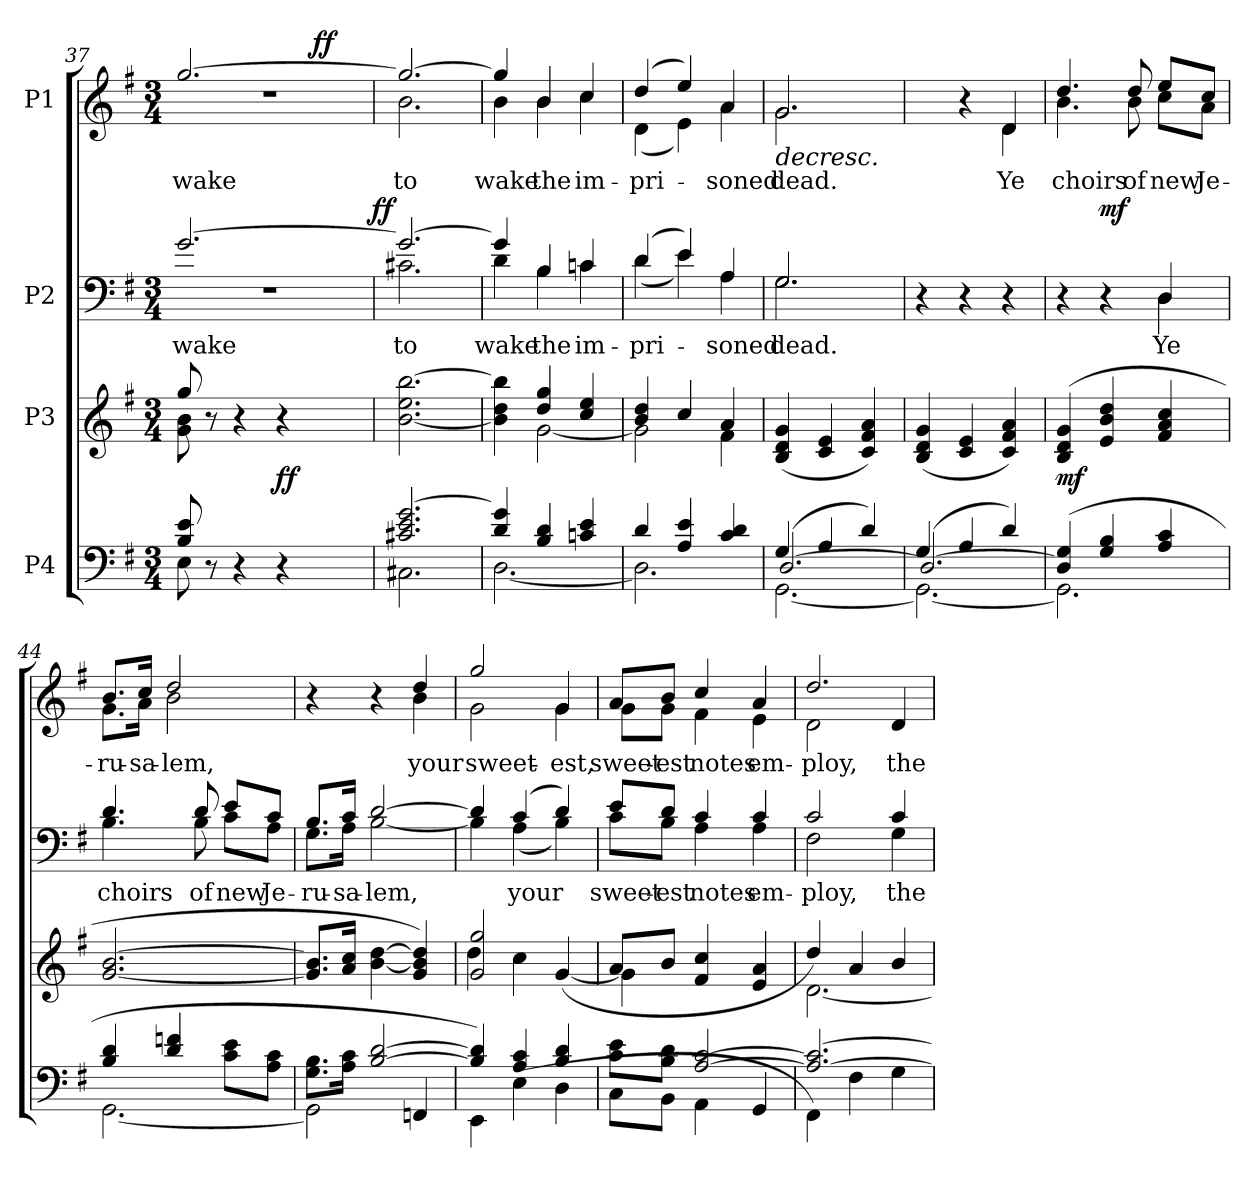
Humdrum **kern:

**kern	**kern	**dynam	**kern	**text	**dynam	**kern	**text	**dynam
*part4	*part3	*part3	*part2	*part2	*part2	*part1	*part1	*part1
*staff4	*staff3	*staff3	*staff2	*staff2	*staff2	*staff1	*staff1	*staff1
*I"P4	*I"P3	*	*I"P2	*	*	*I"P1	*	*
*clefF4	*clefG2	*	*clefF4	*	*	*clefG2	*	*
*k[f#]	*k[f#]	*	*k[f#]	*	*	*k[f#]	*	*
*G:	*G:	*	*G:	*	*	*G:	*	*
*M3/4	*M3/4	*	*M3/4	*	*	*M3/4	*	*
=37	=37	=37	=37	=37	=37	=37	=37	=37
*^	*^	*	*	*	*	*	*	*
*	*	*	*	*	*^	*	*	*	*	*
!	!	!	!	!	!	!LO:N:vis=1	!LO:LY:a:color=#000000	!	!	!	!
*	*	*	*	*	*	*	*	*	*^	*	*
!	!	!	!	!	!	!	!	!	!	!LO:N:vis=1	!LO:LY:a:color=#000000	!
*	*	*	*	*	*	*^	*	*	*	*^	*	*
8Bi/ 8ei	8Ei\	8ggi/	8gi\ 8bi	.	[2.gi/	2.r	2ryy	wake	.	[2.ggi/	2.r	2ryy	wake	.
8r	2ryy	8r	2ryy	.	.	.	.	.	.	.	.	.	.	.
4r	.	4r	.	.	.	.	.	.	.	.	.	.	.	.
4r	.	4r	.	ff	.	.	8ryy	.	.	.	.	16ryy	.	.
.	.	.	.	.	.	.	.	.	.	.	.	32ryy	.	.
.	.	.	.	.	.	.	.	.	.	.	.	128.ryy	.	.
.	.	.	.	.	.	.	.	.	.	.	.	8ryy	.	ff
.	8ryy	.	8ryy	.	.	.	16ryy	.	.	.	.	.	.	.
.	.	.	.	.	.	.	32ryy	.	.	.	.	.	.	.
.	.	.	.	.	.	.	64ryy	.	.	.	.	.	.	.
.	.	.	.	.	.	.	.	.	.	.	.	64ryy	.	.
.	.	.	.	.	.	.	128...ryy	.	.	.	.	.	.	.
.	.	.	.	.	.	.	.	.	.	.	.	256ryy	.	.
.	.	.	.	.	.	.	1024ryy	.	ff	.	.	.	.	.
*	*	*v	*v	*	*	*	*	*	*	*v	*v	*v	*	*
*	*	*	*	*	*v	*v	*	*	*	*	*
=38	=38	=38	=38	=38	=38	=38	=38	=38	=38	=38
*	*	*^	*	*	*^	*	*	*^	*	*
*	*	*	*	*	*	*	*	*	*	*	*^	*	*
!	!	!	!	!	!	!	!	!LO:LY:b:color=#000000	!	!	!	!	!	!
*	*	*v	*v	*	*	*	*	*	*	*	*v	*v	*	*
*	*	*	*	*	*v	*v	*	*	*	*	*	*
*	*	*^	*	*	*^	*	*	*	*^	*	*
!	!	!	!	!	!	!	!	!	!	!	!	!	!LO:LY:b:color=#000000	!
*	*	*v	*v	*	*	*	*	*	*	*	*v	*v	*	*
*	*	*	*	*	*v	*v	*	*	*	*	*	*
2.c#Xi/ 2.ei [2.gi	2.C#Xi\	[2.bi\ 2.eei [2.bbi	.	2.gi/_	2.c#Xi\	to	.	2.ggi/_	2.bi\	to	.
=39	=39	=39	=39	=39	=39	=39	=39	=39	=39	=39	=39
*	*	*^	*	*	*	*	*	*	*	*	*
!	!	!	!	!	!	!	!LO:LY:b:color=#000000	!	!	!	!	!
!	!	!	!	!	!	!	!	!	!	!	!LO:LY:b:color=#000000	!
4di/ 4gi]	[2.Di\	4bi\] 4ddi 4bbi]	4ryy	.	4gi/]	4di\	wake	.	4ggi/]	4bi\	wake	.
!	!	!	!	!	!	!	!LO:LY:a:color=#000000	!	!	!	!	!
!	!	!	!	!	!	!	!LO:LY:b:color=#000000	!	!	!	!	!
!	!	!	!	!	!	!	!	!	!	!	!LO:LY:a:color=#000000	!
!	!	!	!	!	!	!	!	!	!	!	!LO:LY:b:color=#000000	!
4Bi/ 4di	.	4ddi/ 4ggi	[2gi\	.	4Bi/	4Bi\	the	.	4bi/	4bi\	the	.
!	!	!	!	!	!	!	!LO:LY:a:color=#000000	!	!	!	!	!
!	!	!	!	!	!	!	!LO:LY:b:color=#000000	!	!	!	!	!
!	!	!	!	!	!	!	!	!	!	!	!LO:LY:a:color=#000000	!
!	!	!	!	!	!	!	!	!	!	!	!LO:LY:b:color=#000000	!
4cni/ 4ei	.	4cci/ 4eei	.	.	4ci/	4cni\	im-	.	4cci/	4cci\	im-	.
=40	=40	=40	=40	=40	=40	=40	=40	=40	=40	=40	=40	=40
!	!	!	!	!	!	!	!LO:LY:a:color=#000000	!	!	!	!	!
!	!	!	!	!	!	!	!LO:LY:b:color=#000000	!	!	!	!	!
!	!	!	!	!	!	!	!	!	!	!	!LO:LY:a:color=#000000	!
!	!	!	!	!	!	!	!	!	!	!	!LO:LY:b:color=#000000	!
4di/	2.Di\]	4bi/ 4ddi	2gi\]	.	(4di/	(4di\	-pri-	.	(4ddi/	(4di\	-pri-	.
4Ai/ 4ei	.	4cci/	.	.	4ei/)	4ei\)	.	.	4eei/)	4ei\)	.	.
!	!	!	!	!	!	!	!LO:LY:a:color=#000000	!	!	!	!	!
!	!	!	!	!	!	!	!LO:LY:b:color=#000000	!	!	!	!	!
!	!	!	!	!	!	!	!	!	!	!	!LO:LY:a:color=#000000	!
!	!	!	!	!	!	!	!	!	!	!	!LO:LY:b:color=#000000	!
4ci/ 4di	.	4ai/	4f#i\	.	4Ai/	4Ai\	-soned	.	4ai/	4ai\	-soned	.
*	*	*v	*v	*	*	*	*	*	*	*	*	*
=41	=41	=41	=41	=41	=41	=41	=41	=41	=41	=41	=41
*	*^	*	*	*	*	*	*	*	*	*	*
*	*	*	*^	*	*	*	*	*	*	*	*	*
!	!	!	!	!	!	!	!	!LO:LY:a:color=#000000	!	!	!	!	!
*	*	*	*v	*v	*	*	*	*	*	*	*	*	*
*	*	*	*^	*	*	*	*	*	*	*	*	*
!	!	!	!	!	!	!	!	!LO:LY:b:color=#000000	!	!	!	!	!
*	*	*	*v	*v	*	*	*	*	*	*	*	*	*
*	*	*	*^	*	*	*	*	*	*	*	*	*
!	!	!	!	!	!	!	!	!	!	!	!	!LO:LY:a:color=#000000	!
*	*	*	*v	*v	*	*	*	*	*	*	*	*	*
*	*	*	*^	*	*	*	*	*	*	*	*	*
!	!	!	!	!	!	!	!	!	!	!	!	!LO:LY:b:color=#000000	!LO:HP:b
*	*	*	*v	*v	*	*	*	*	*	*	*	*	*
(4Gi/	[2.GGi\	[2.Di/	(4Bi/ 4di 4gi	.	2.Gi/	2.Gi\	dead.	.	2.gi/	2.gi\	dead.	>
4Ai/	.	.	4ci/ 4ei	.	.	.	.	.	.	.	.	.
4di/)	.	.	4ci/ 4f#i 4ai)	.	.	.	.	.	.	.	.	.
*	*	*	*	*	*v	*v	*	*	*	*	*	*
=42	=42	=42	=42	=42	=42	=42	=42	=42	=42	=42	=42
(4Gi/	2.GGi\_	2.Di/_	(4Bi/ 4di 4gi	.	4r	.	.	4ryy	2ryy	.	.
4Ai/	.	.	4ci/ 4ei	.	4r	.	.	4r	.	.	mf mf
!	!	!	!	!	!	!	!	!	!	!LO:LY:a:color=#000000	!
!	!	!	!	!	!	!	!	!	!	!LO:LY:b:color=#000000	!
4di/)	.	.	4ci/ 4f#i 4ai)	.	4r	.	.	4di/	4di\	Ye	.
*v	*v	*v	*	*	*	*	*	*v	*v	*	*
.	.	.	.	.	.	.	.	]
=43	=43	=43	=43	=43	=43	=43	=43	=43
*^	*	*	*^	*	*	*	*	*
!	!	!	!	!	!	!	!	!	!LO:LY:a:color=#000000	!
*	*	*	*	*	*	*	*	*^	*	*
!	!	!	!	!	!	!	!	!	!	!LO:LY:b:color=#000000	!
(4Di/] 4Gi	2.GGi\]	(4Bi/ 4di 4gi	mf	4r	2ryy	.	.	4.ddi/	4.bi\	choirs	.
4Gi/ 4Bi	.	4ei/ 4bi 4ddi	.	4r	.	.	mf	.	.	.	.
!	!	!	!	!	!	!	!	!	!	!LO:LY:a:color=#000000	!
!	!	!	!	!	!	!	!	!	!	!LO:LY:b:color=#000000	!
.	.	.	.	.	.	.	.	8ddi/	8bi\	of	.
!	!	!	!	!	!	!LO:LY:b:color=#000000	!	!	!	!	!
!	!	!	!	!	!	!	!	!	!	!LO:LY:a:color=#000000	!
!	!	!	!	!	!	!	!	!	!	!LO:LY:b:color=#000000	!
4Ai/ 4ci	.	4f#i/ 4ai 4cci	.	4Di/	4Di\	Ye	.	8eei/L	8cci\L	new	.
!	!	!	!	!	!	!	!	!	!	!LO:LY:a:color=#000000	!
!	!	!	!	!	!	!	!	!	!	!LO:LY:b:color=#000000	!
.	.	.	.	.	.	.	.	8cci/J	8ai\J	Je-	.
!!LO:LB:g=z	!!
=44	=44	=44	=44	=44	=44	=44	=44	=44	=44	=44	=44
!	!	!	!	!	!	!LO:LY:b:color=#000000	!	!	!	!	!
!	!	!	!	!	!	!	!	!	!	!LO:LY:a:color=#000000	!
!	!	!	!	!	!	!	!	!	!	!LO:LY:b:color=#000000	!
4Bi/ 4di	[2.GGi\	[2.gi/ [2.bi	.	4.di/	4.Bi\	choirs	.	8.bi/L	8.gi\L	-ru-	.
!	!	!	!	!	!	!	!	!	!	!LO:LY:a:color=#000000	!
!	!	!	!	!	!	!	!	!	!	!LO:LY:b:color=#000000	!
.	.	.	.	.	.	.	.	16cci/Jk	16ai\Jk	-sa-	.
!	!	!	!	!	!	!	!	!	!	!LO:LY:a:color=#000000	!
!	!	!	!	!	!	!	!	!	!	!LO:LY:b:color=#000000	!
4di/ 4fni	.	.	.	.	.	.	.	2ddi/	2bi\	-lem,	.
!	!	!	!	!	!	!LO:LY:b:color=#000000	!	!	!	!	!
.	.	.	.	8di/	8Bi\	of	.	.	.	.	.
!	!	!	!	!	!	!LO:LY:b:color=#000000	!	!	!	!	!
8ci\ 8ei\L	.	.	.	8ei/L	8ci\L	new	.	.	.	.	.
!	!	!	!	!	!	!LO:LY:b:color=#000000	!	!	!	!	!
8Ai\ 8ci\J	.	.	.	8ci/J	8Ai\J	Je-	.	.	.	.	.
=45	=45	=45	=45	=45	=45	=45	=45	=45	=45	=45	=45
!	!	!	!	!	!	!LO:LY:b:color=#000000	!	!	!	!	!
8.Gi\ 8.Bi\L	2GGi\]	8.gi]/ 8.bi]/L	.	8.Bi/L	8.Gi\L	-ru-	.	4r	2ryy	.	.
!	!	!	!	!	!	!LO:LY:b:color=#000000	!	!	!	!	!
16Ai\ 16ci\Jk	.	16ai/ 16cci/Jk	.	16ci/Jk	16Ai\Jk	-sa-	.	.	.	.	.
!	!	!	!	!	!	!LO:LY:b:color=#000000	!	!	!	!	!
[2Bi/ [2di	.	[4bi\ [4ddi	.	[2di/	[2Bi\	-lem,	.	4r	.	.	.
!	!	!	!	!	!	!	!	!	!	!LO:LY:a:color=#000000	!
!	!	!	!	!	!	!	!	!	!	!LO:LY:b:color=#000000	!
.	4FFni/	4gi/ 4bi] 4ddi])	.	.	.	.	.	4ddi/	4bi\	your	.
=46	=46	=46	=46	=46	=46	=46	=46	=46	=46	=46	=46
*	*	*^	*	*	*	*	*	*	*	*	*
!	!	!	!	!	!	!	!	!	!	!	!LO:LY:a:color=#000000	!
!	!	!	!	!	!	!	!	!	!	!	!LO:LY:b:color=#000000	!
4Bi/] 4di])	4EEi\	2gi/ 2ggi	4ddi\	.	4di/]	4Bi\]	.	.	2ggi/	2gi\	sweet-	.
!	!	!	!	!	!	!	!LO:LY:b:color=#000000	!	!	!	!	!
4Ai/ 4ci	(4Ei\	.	4cci\	.	(4ci/	(4Ai\	your	.	.	.	.	.
!	!	!	!	!	!	!	!	!	!	!	!LO:LY:a:color=#000000	!
!	!	!	!	!	!	!	!	!	!	!	!LO:LY:b:color=#000000	!
4Bi/ 4di	4Di\	([4gi/	4ryy	.	4di/)	4Bi\)	.	.	4gi/	4gi\	-est,	.
=47	=47	=47	=47	=47	=47	=47	=47	=47	=47	=47	=47	=47
!	!	!	!	!	!	!	!LO:LY:b:color=#000000	!	!	!	!	!
!	!	!	!	!	!	!	!	!	!	!	!LO:LY:a:color=#000000	!
!	!	!	!	!	!	!	!	!	!	!	!LO:LY:b:color=#000000	!
8ci\ 8ei\L	8Ci\L	8ai/L	4gi\]	.	8ei/L	8ci\L	sweet-	.	8ai/L	8gi\L	sweet-	.
!	!	!	!	!	!	!	!LO:LY:b:color=#000000	!	!	!	!	!
!	!	!	!	!	!	!	!	!	!	!	!LO:LY:a:color=#000000	!
!	!	!	!	!	!	!	!	!	!	!	!LO:LY:b:color=#000000	!
8Bi\ 8di\J	8BBi\J	8bi/J	.	.	8di/J	8Bi\J	-est	.	8bi/J	8gi\J	-est	.
!	!	!	!	!	!	!	!LO:LY:b:color=#000000	!	!	!	!	!
!	!	!	!	!	!	!	!	!	!	!	!LO:LY:a:color=#000000	!
!	!	!	!	!	!	!	!	!	!	!	!LO:LY:b:color=#000000	!
[2Ai/ [2ci	4AAi\	4f#i/ 4cci	2ryy	.	4ci/	4Ai\	notes	.	4cci/	4f#i\	notes	.
!	!	!	!	!	!	!	!LO:LY:b:color=#000000	!	!	!	!	!
!	!	!	!	!	!	!	!	!	!	!	!LO:LY:a:color=#000000	!
!	!	!	!	!	!	!	!	!	!	!	!LO:LY:b:color=#000000	!
.	4GGi/	4ei/ 4ai	.	.	4ci/	4Ai\	em-	.	4ai/	4ei\	em-	.
=48	=48	=48	=48	=48	=48	=48	=48	=48	=48	=48	=48	=48
!	!	!	!	!	!	!	!LO:LY:b:color=#000000	!	!	!	!	!
!	!	!	!	!	!	!	!	!	!	!	!LO:LY:a:color=#000000	!
!	!	!	!	!	!	!	!	!	!	!	!LO:LY:b:color=#000000	!
2.Ai/_ 2.ci_	4FF#i\)	4ddi/)	[2.di\	.	2ci/	2F#i\	-ploy,	.	2.ddi/	2di\	-ploy,	.
.	4F#i\	4ai/	.	.	.	.	.	.	.	.	.	.
!	!	!	!	!	!	!	!LO:LY:b:color=#000000	!	!	!	!	!
!	!	!	!	!	!	!	!	!	!	!	!LO:LY:b:color=#000000	!
.	4Gi\	4bi/	.	.	4ci/	4Gi\	the	.	.	4di/	the	.
*v	*v	*	*	*	*v	*v	*	*	*v	*v	*	*
*	*v	*v	*	*	*	*	*	*	*
=	=	=	=	=	=	=	=	=
*-	*-	*-	*-	*-	*-	*-	*-	*-
